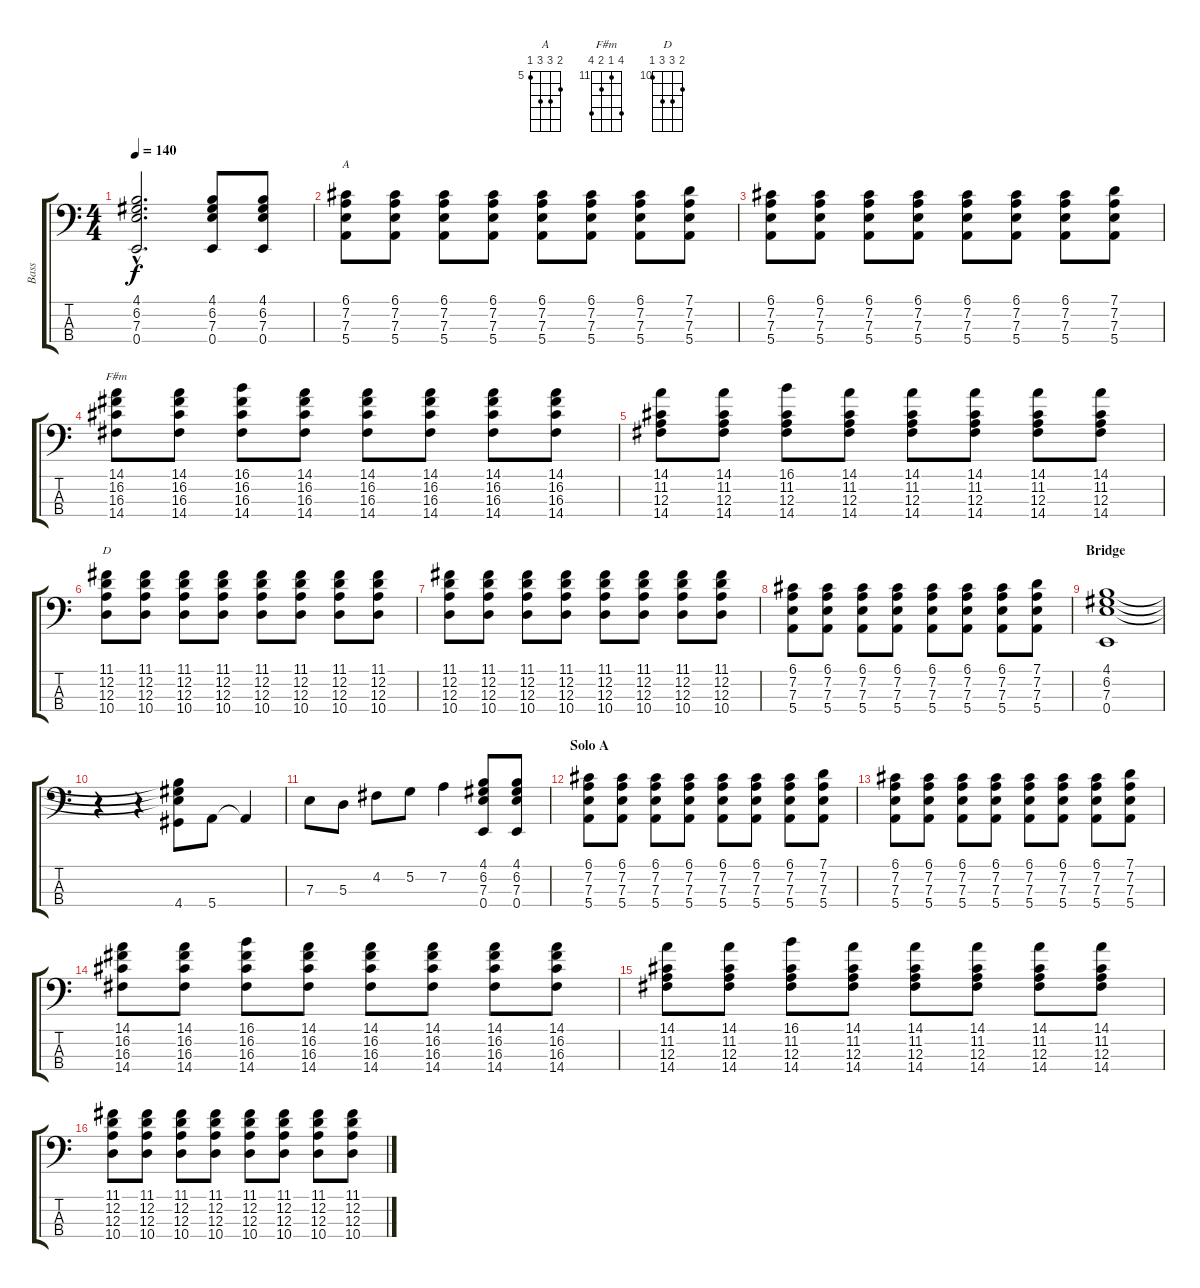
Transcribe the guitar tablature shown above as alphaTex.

\track ("Bass" "Bass") {instrument slapbass1}
\staff {score tabs}
\tuning (G2 D2 A1 E1) {hide}
\chord ("A" 6 7 7 5) {firstfret 5}
\chord ("F#m" 14 11 12 14) {firstfret 11}
\chord ("D" 11 12 12 10) {firstfret 10}
\ts (4 4)
\tempo 140
\clef f4
\ks c
(4.1{hac} 6.2{hac} 7.3{hac} 0.4{hac}).2{d dy f} (4.1 6.2 7.3 0.4).8 (4.1 6.2 7.3 0.4).8 |
(6.1 7.2 7.3 5.4).8{ch "A"} (6.1 7.2 7.3 5.4).8 (6.1 7.2 7.3 5.4).8 (6.1 7.2 7.3 5.4).8 (6.1 7.2 7.3 5.4).8 (6.1 7.2 7.3 5.4).8 (6.1 7.2 7.3 5.4).8 (7.1 7.2 7.3 5.4).8 |
(6.1 7.2 7.3 5.4).8 (6.1 7.2 7.3 5.4).8 (6.1 7.2 7.3 5.4).8 (6.1 7.2 7.3 5.4).8 (6.1 7.2 7.3 5.4).8 (6.1 7.2 7.3 5.4).8 (6.1 7.2 7.3 5.4).8 (7.1 7.2 7.3 5.4).8 |
(14.1 16.2 16.3 14.4).8{ch "F#m"} (14.1 16.2 16.3 14.4).8 (16.1 16.2 16.3 14.4).8 (14.1 16.2 16.3 14.4).8 (14.1 16.2 16.3 14.4).8 (14.1 16.2 16.3 14.4).8 (14.1 16.2 16.3 14.4).8 (14.1 16.2 16.3 14.4).8 |
(14.1 11.2 12.3 14.4).8 (14.1 11.2 12.3 14.4).8 (16.1 11.2 12.3 14.4).8 (14.1 11.2 12.3 14.4).8 (14.1 11.2 12.3 14.4).8 (14.1 11.2 12.3 14.4).8 (14.1 11.2 12.3 14.4).8 (14.1 11.2 12.3 14.4).8 |
(11.1 12.2 12.3 10.4).8{ch "D"} (11.1 12.2 12.3 10.4).8 (11.1 12.2 12.3 10.4).8 (11.1 12.2 12.3 10.4).8 (11.1 12.2 12.3 10.4).8 (11.1 12.2 12.3 10.4).8 (11.1 12.2 12.3 10.4).8 (11.1 12.2 12.3 10.4).8 |
(11.1 12.2 12.3 10.4).8 (11.1 12.2 12.3 10.4).8 (11.1 12.2 12.3 10.4).8 (11.1 12.2 12.3 10.4).8 (11.1 12.2 12.3 10.4).8 (11.1 12.2 12.3 10.4).8 (11.1 12.2 12.3 10.4).8 (11.1 12.2 12.3 10.4).8 |
(6.1 7.2 7.3 5.4).8 (6.1 7.2 7.3 5.4).8 (6.1 7.2 7.3 5.4).8 (6.1 7.2 7.3 5.4).8 (6.1 7.2 7.3 5.4).8 (6.1 7.2 7.3 5.4).8 (6.1 7.2 7.3 5.4).8 (7.1 7.2 7.3 5.4).8 |
\section ("" "Bridge")
(4.1 6.2 7.3 0.4).1 |
r.4 r.4 (4.1{t} 6.2{t} 7.3{t} 4.4).8 5.4.8 5.4{t}.4 |
7.3.8 5.3.8 4.2.8 5.2.8 7.2.4 (4.1 6.2 7.3 0.4).8 (4.1 6.2 7.3 0.4).8 |
\section ("" "Solo A")
(6.1 7.2 7.3 5.4).8 (6.1 7.2 7.3 5.4).8 (6.1 7.2 7.3 5.4).8 (6.1 7.2 7.3 5.4).8 (6.1 7.2 7.3 5.4).8 (6.1 7.2 7.3 5.4).8 (6.1 7.2 7.3 5.4).8 (7.1 7.2 7.3 5.4).8 |
(6.1 7.2 7.3 5.4).8 (6.1 7.2 7.3 5.4).8 (6.1 7.2 7.3 5.4).8 (6.1 7.2 7.3 5.4).8 (6.1 7.2 7.3 5.4).8 (6.1 7.2 7.3 5.4).8 (6.1 7.2 7.3 5.4).8 (7.1 7.2 7.3 5.4).8 |
(14.1 16.2 16.3 14.4).8 (14.1 16.2 16.3 14.4).8 (16.1 16.2 16.3 14.4).8 (14.1 16.2 16.3 14.4).8 (14.1 16.2 16.3 14.4).8 (14.1 16.2 16.3 14.4).8 (14.1 16.2 16.3 14.4).8 (14.1 16.2 16.3 14.4).8 |
(14.1 11.2 12.3 14.4).8 (14.1 11.2 12.3 14.4).8 (16.1 11.2 12.3 14.4).8 (14.1 11.2 12.3 14.4).8 (14.1 11.2 12.3 14.4).8 (14.1 11.2 12.3 14.4).8 (14.1 11.2 12.3 14.4).8 (14.1 11.2 12.3 14.4).8 |
(11.1 12.2 12.3 10.4).8 (11.1 12.2 12.3 10.4).8 (11.1 12.2 12.3 10.4).8 (11.1 12.2 12.3 10.4).8 (11.1 12.2 12.3 10.4).8 (11.1 12.2 12.3 10.4).8 (11.1 12.2 12.3 10.4).8 (11.1 12.2 12.3 10.4).8
